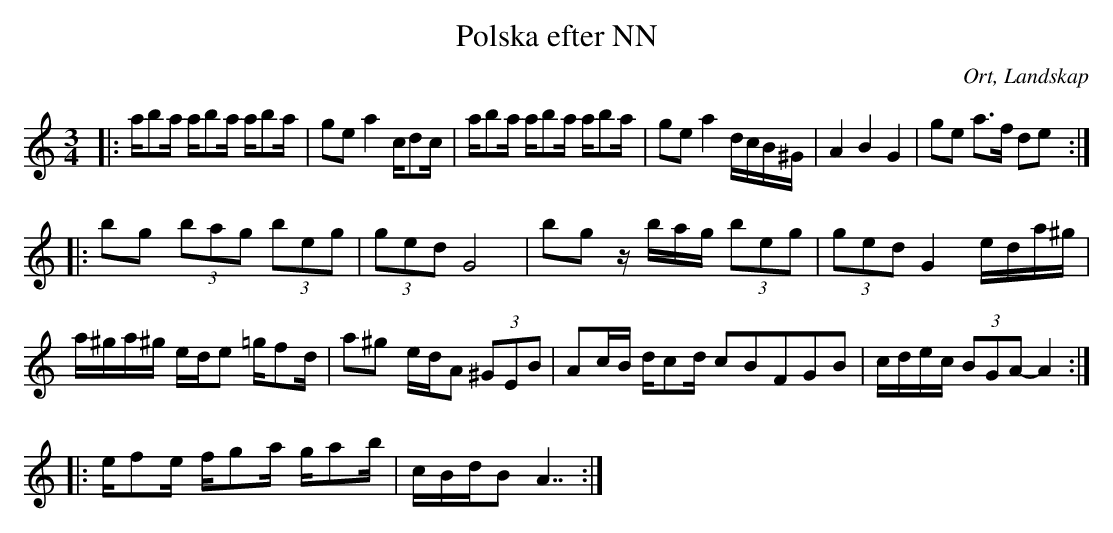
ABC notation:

X:1
T:Polska efter NN
O:Ort, Landskap
M:3/4
L:1/8
K:C
|: a/ba/ a/ba/ a/ba/|ge a2 c/dc/| a/ba/ a/ba/ a/ba/ | ge a2 d/c/B/^G/| A2 B2 G2 | ge a>f de:|
|:bg (3bag (3beg| (3ged G4 |bg z/b/a/g/ (3beg| (3ged G2 e/d/a/^g/| a/^g/a/^g/ e/d/e =g/fd/ |a^g e/d/A (3^GEB| Ac/B/ d/cd/ c2/5B2/5F2/5G2/5B2/5|  c/d/e/c/ (3BGA-A2 :|
|:e/fe/ f/ga/ g/ab/ | c/B/d/B A7/2:|
